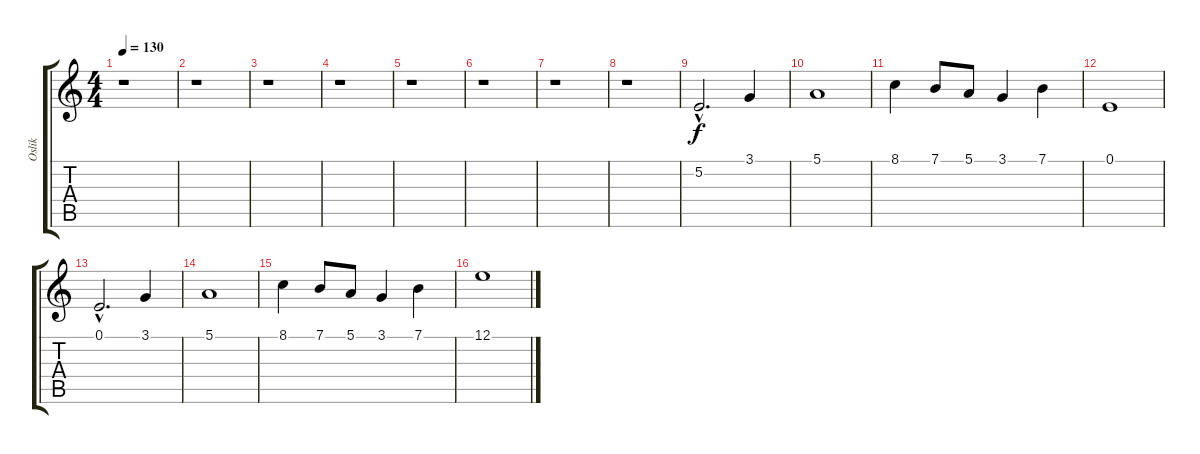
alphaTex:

\track ("Oslik" "Oslik") {instrument lead2sawtooth}
\staff {score tabs}
\tuning (E4 B3 G3 D3 A2 E2) {hide}
\ts (4 4)
\tempo 130
\clef g2
\ks c
r.1{dy f instrument lead2sawtooth} |
r.1 |
r.1 |
r.1 |
r.1 |
r.1 |
r.1 |
r.1 |
5.2{hac}.2{d} 3.1.4 |
5.1.1 |
8.1.4 7.1.8 5.1.8 3.1.4 7.1.4 |
0.1.1 |
0.1{hac}.2{d} 3.1.4 |
5.1.1 |
8.1.4 7.1.8 5.1.8 3.1.4 7.1.4 |
12.1.1
